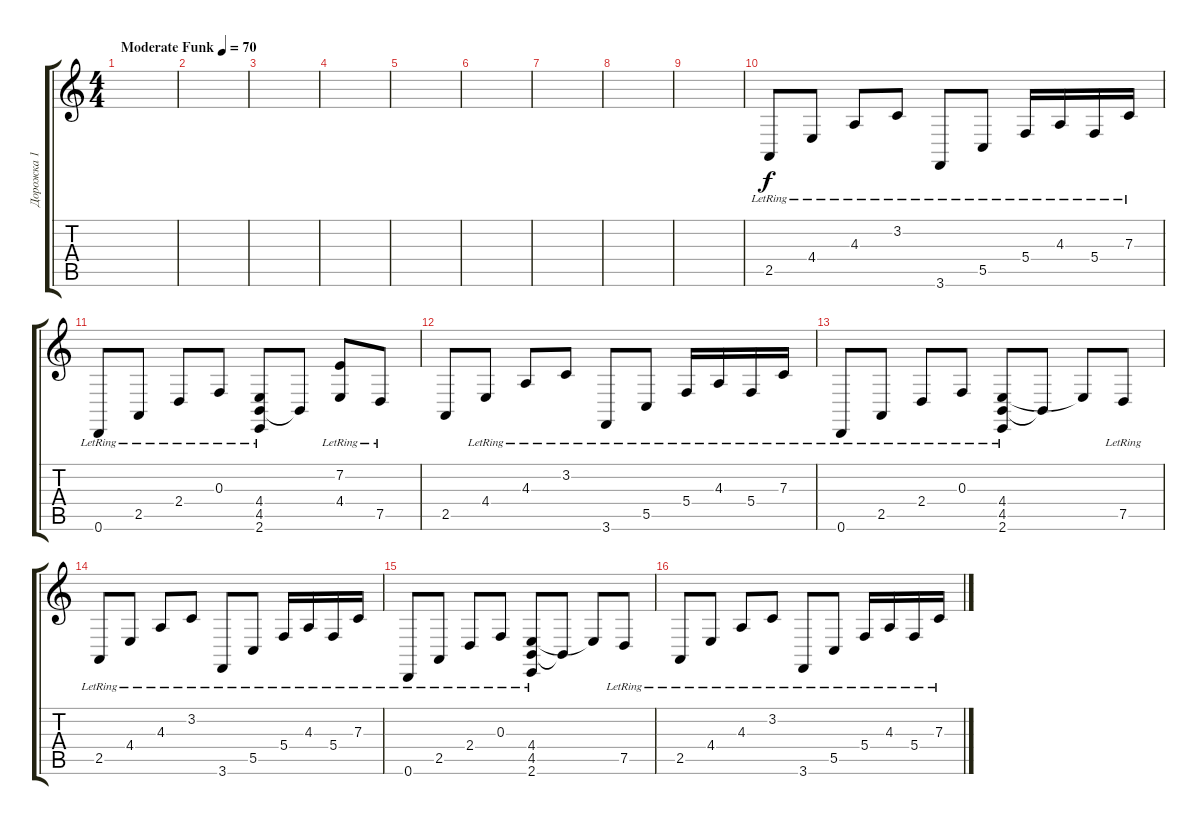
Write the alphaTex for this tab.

\track ("Дорожка 1" "Дорожка 1") {instrument brightacousticpiano bank 127}
\staff {score tabs}
\tuning (D4 A3 F3 C3 G2 D2) {hide}
\ts (4 4)
\tempo (70 "Moderate Funk")
\clef g2
\ks c
|
|
|
|
|
|
|
|
|
2.5{lr}.8{volume 12 instrument brightacousticpiano} 4.4{lr}.8 4.3{lr}.8 3.2{lr}.8 3.6{lr}.8 5.5{lr}.8 5.4{lr}.16 4.3{lr}.16 5.4{lr}.16 7.3{lr}.16 |
0.6{lr}.8 2.5{lr}.8 2.4{lr}.8 0.3{lr}.8 (4.4{lr} 4.5{lr} 2.6{lr}).8 4.5{t}.8 (7.2{lr} 4.4{lr}).8 7.5{lr}.8 |
2.5.8 4.4{lr}.8 4.3{lr}.8 3.2{lr}.8 3.6{lr}.8 5.5{lr}.8 5.4{lr}.16 4.3{lr}.16 5.4{lr}.16 7.3{lr}.16 |
0.6{lr}.8 2.5{lr}.8 2.4{lr}.8 0.3{lr}.8 (4.4 4.5 2.6{lr}).8 4.5{t}.8 4.4{t}.8 7.5{lr}.8 |
2.5{lr}.8 4.4{lr}.8 4.3{lr}.8 3.2{lr}.8 3.6{lr}.8 5.5{lr}.8 5.4{lr}.16 4.3{lr}.16 5.4{lr}.16 7.3{lr}.16 |
0.6{lr}.8 2.5{lr}.8 2.4{lr}.8 0.3{lr}.8 (4.4 4.5 2.6{lr}).8 4.5{t}.8 4.4{t}.8 7.5{lr}.8 |
2.5{lr}.8 4.4{lr}.8 4.3{lr}.8 3.2{lr}.8 3.6{lr}.8 5.5{lr}.8 5.4{lr}.16 4.3{lr}.16 5.4{lr}.16 7.3{lr}.16
